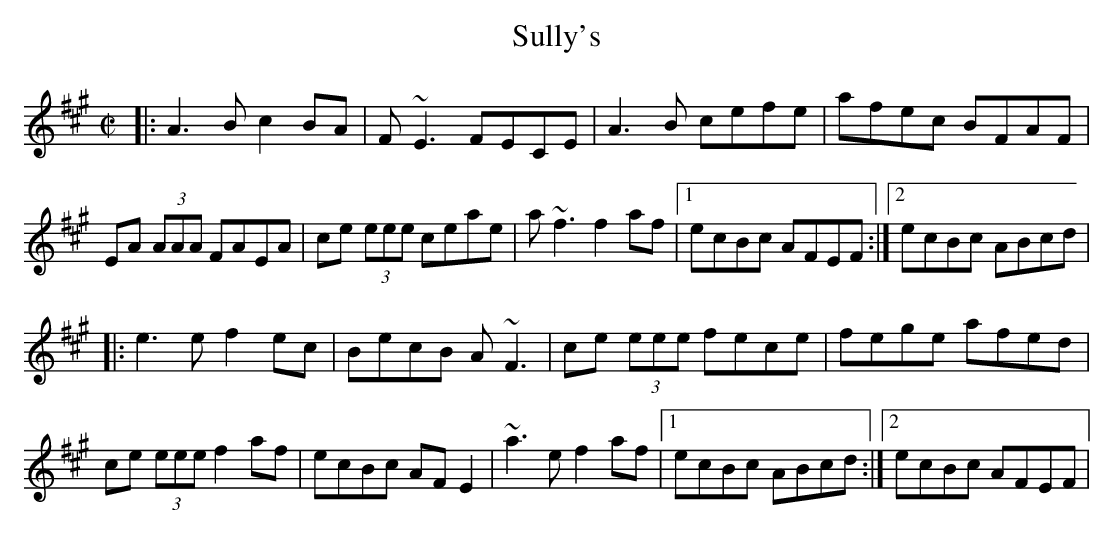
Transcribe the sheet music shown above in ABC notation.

X:1
T:Sully's
M:C|
K:A
|: A3B c2BA | F~E3 FECE | A3B cefe | afec BFAF |
EA (3AAA FAEA | ce (3eee ceae | a~f3 f2af |1 ecBc AFEF :|2 ecBc ABcd |
|: e3e f2ec | BecB A~F3 | ce (3eee fece | fege afed |
ce (3eee f2af | ecBc AFE2 | ~a3e f2af |1 ecBc ABcd :|2 ecBc AFEF |
